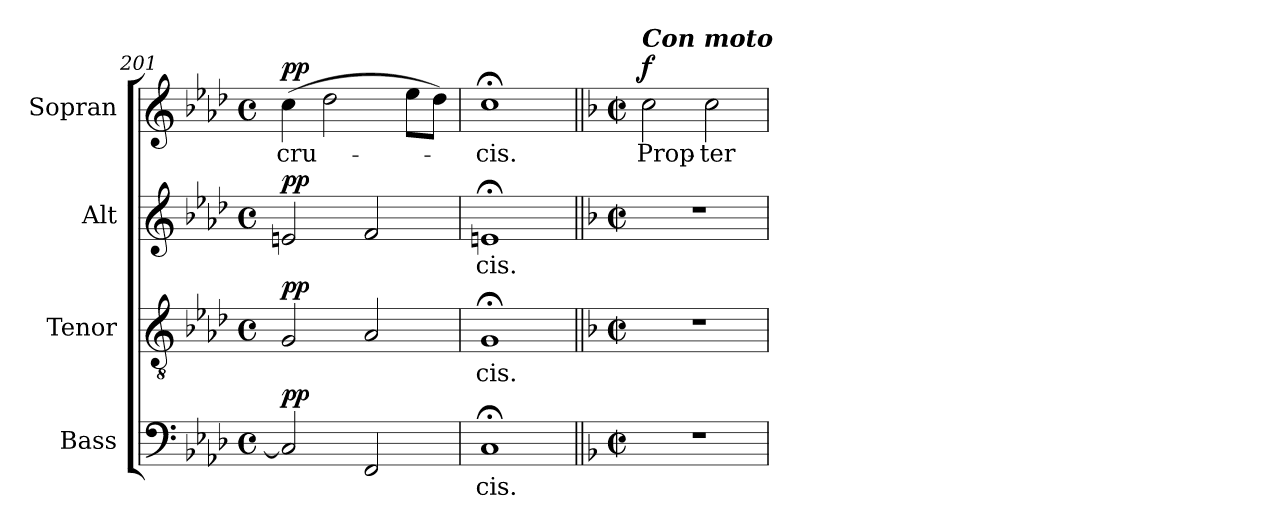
**kern	**text	**dynam	**kern	**text	**dynam	**kern	**text	**dynam	**kern	**text	**dynam
*part4	*part4	*part4	*part3	*part3	*part3	*part2	*part2	*part2	*part1	*part1	*part1
*staff4	*staff4	*staff4	*staff3	*staff3	*staff3	*staff2	*staff2	*staff2	*staff1	*staff1	*staff1
*I"Bass	*	*	*I"Tenor	*	*	*I"Alt	*	*	*I"Sopran	*	*
*I'B.	*	*	*I'T.	*	*	*I'A.	*	*	*I'S.	*	*
*clefF4	*	*	*clefGv2	*	*	*clefG2	*	*	*clefG2	*	*
*k[b-e-a-d-]	*	*	*k[b-e-a-d-]	*	*	*k[b-e-a-d-]	*	*	*k[b-e-a-d-]	*	*
*A-:	*	*	*A-:	*	*	*A-:	*	*	*A-:	*	*
*M4/4	*	*	*M4/4	*	*	*M4/4	*	*	*M4/4	*	*
*met(c)	*	*	*met(c)	*	*	*met(c)	*	*	*met(c)	*	*
=201	=201	=201	=201	=201	=201	=201	=201	=201	=201	=201	=201
!	!	!LO:DY:a	!	!	!LO:DY:a	!	!	!LO:DY:a	!	!LO:LY:b	!LO:DY:a
2C/]	.	pp	2G/	.	pp	2en/	.	pp	(>4cc\	cru-	pp
.	.	.	.	.	.	.	.	.	2dd-\	.	.
2FF/	.	.	2A-/	.	.	2f/	.	.	.	.	.
.	.	.	.	.	.	.	.	.	8ee-\L	.	.
.	.	.	.	.	.	.	.	.	8dd-\J)	.	.
=202	=202	=202	=202	=202	=202	=202	=202	=202	=202	=202	=202
!	!LO:LY:b	!	!	!LO:LY:b	!	!	!LO:LY:b	!	!	!LO:LY:b	!
1C;<	-cis.	.	1G;<	-cis.	.	1en;<	-cis.	.	1cc;<	-cis.	.
!!LO:LB:g=z
=203||	=203||	=203||	=203||	=203||	=203||	=203||	=203||	=203||	=203||	=203||	=203||
*k[b-]	*	*	*k[b-]	*	*	*k[b-]	*	*	*k[b-]	*	*
*F:	*	*	*F:	*	*	*F:	*	*	*F:	*	*
*M2/2	*	*	*M2/2	*	*	*M2/2	*	*	*M2/2	*	*
*met(c|)	*	*	*met(c|)	*	*	*met(c|)	*	*	*met(c|)	*	*
!	!	!	!	!	!	!	!	!	!LO:TX:a:Bi:t=Con moto	!	!
!	!	!	!	!	!	!	!	!	!	!LO:LY:b	!LO:DY:a
1r	.	.	1r	.	.	1r	.	.	2cc\	Prop-	f
!	!	!	!	!	!	!	!	!	!	!LO:LY:b	!
.	.	.	.	.	.	.	.	.	2cc\	-ter	.
=	=	=	=	=	=	=	=	=	=	=	=
*-	*-	*-	*-	*-	*-	*-	*-	*-	*-	*-	*-
